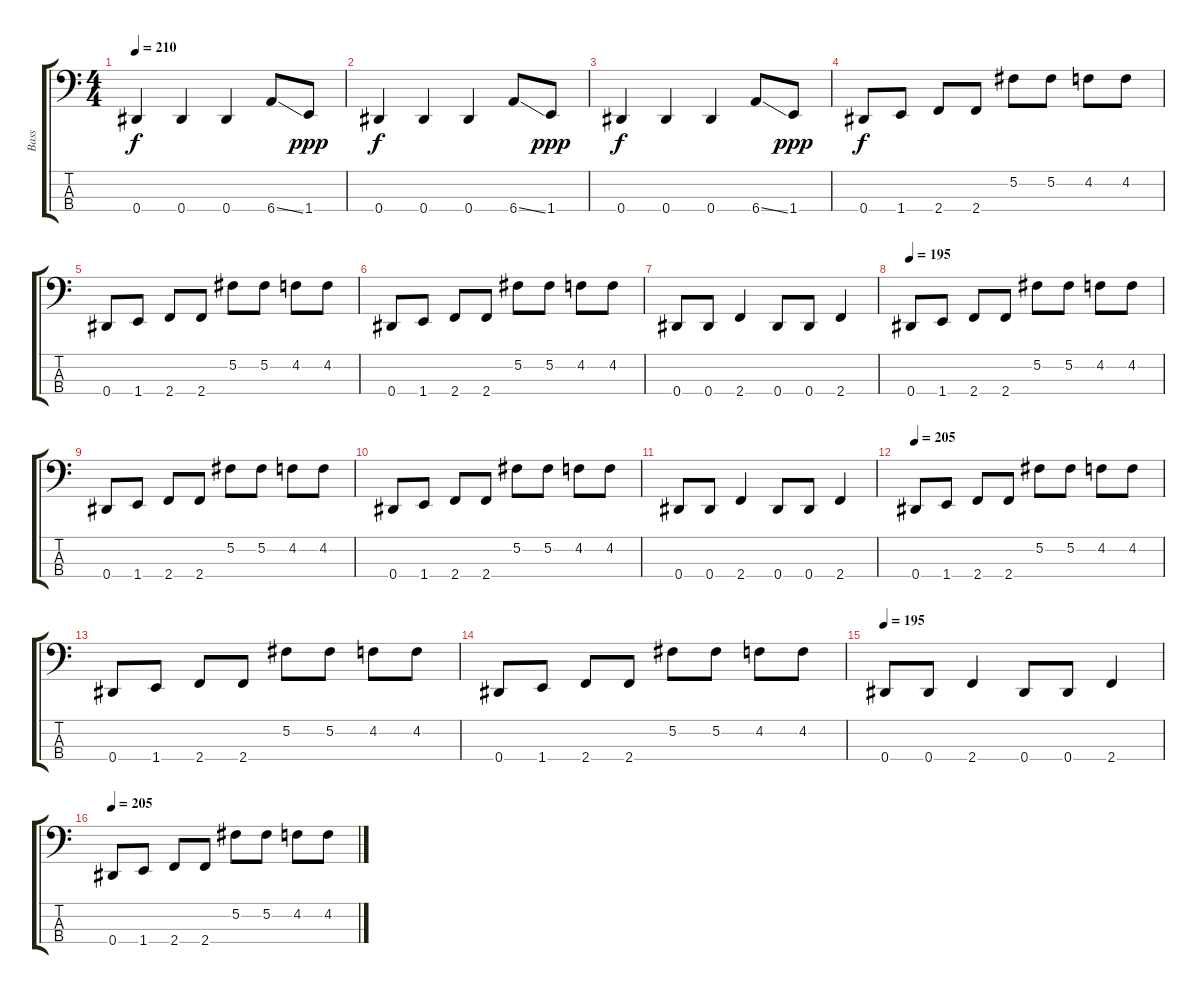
\track ("Bass" "Bass") {instrument slapbass2}
\staff {score tabs}
\tuning (Gb2 Db2 Ab1 Eb1) {hide}
\ts (4 4)
\tempo 210
\clef f4
\ks c
0.4.4{dy f} 0.4.4 0.4.4 6.4{ss}.8 1.4.8{dy ppp} |
0.4.4{dy f} 0.4.4 0.4.4 6.4{ss}.8 1.4.8{dy ppp} |
0.4.4{dy f} 0.4.4 0.4.4 6.4{ss}.8 1.4.8{dy ppp} |
0.4.8{dy f} 1.4.8 2.4.8 2.4.8 5.2.8 5.2.8 4.2.8 4.2.8 |
0.4.8 1.4.8 2.4.8 2.4.8 5.2.8 5.2.8 4.2.8 4.2.8 |
0.4.8 1.4.8 2.4.8 2.4.8 5.2.8 5.2.8 4.2.8 4.2.8 |
0.4.8 0.4.8 2.4.4 0.4.8 0.4.8 2.4.4 |
\tempo 195
0.4.8 1.4.8 2.4.8 2.4.8 5.2.8 5.2.8 4.2.8 4.2.8 |
0.4.8 1.4.8 2.4.8 2.4.8 5.2.8 5.2.8 4.2.8 4.2.8 |
0.4.8 1.4.8 2.4.8 2.4.8 5.2.8 5.2.8 4.2.8 4.2.8 |
0.4.8 0.4.8 2.4.4 0.4.8 0.4.8 2.4.4 |
\tempo 205
0.4.8 1.4.8 2.4.8 2.4.8 5.2.8 5.2.8 4.2.8 4.2.8 |
0.4.8 1.4.8 2.4.8 2.4.8 5.2.8 5.2.8 4.2.8 4.2.8 |
0.4.8 1.4.8 2.4.8 2.4.8 5.2.8 5.2.8 4.2.8 4.2.8 |
\tempo 195
0.4.8 0.4.8 2.4.4 0.4.8 0.4.8 2.4.4 |
\tempo 205
0.4.8 1.4.8 2.4.8 2.4.8 5.2.8 5.2.8 4.2.8 4.2.8
